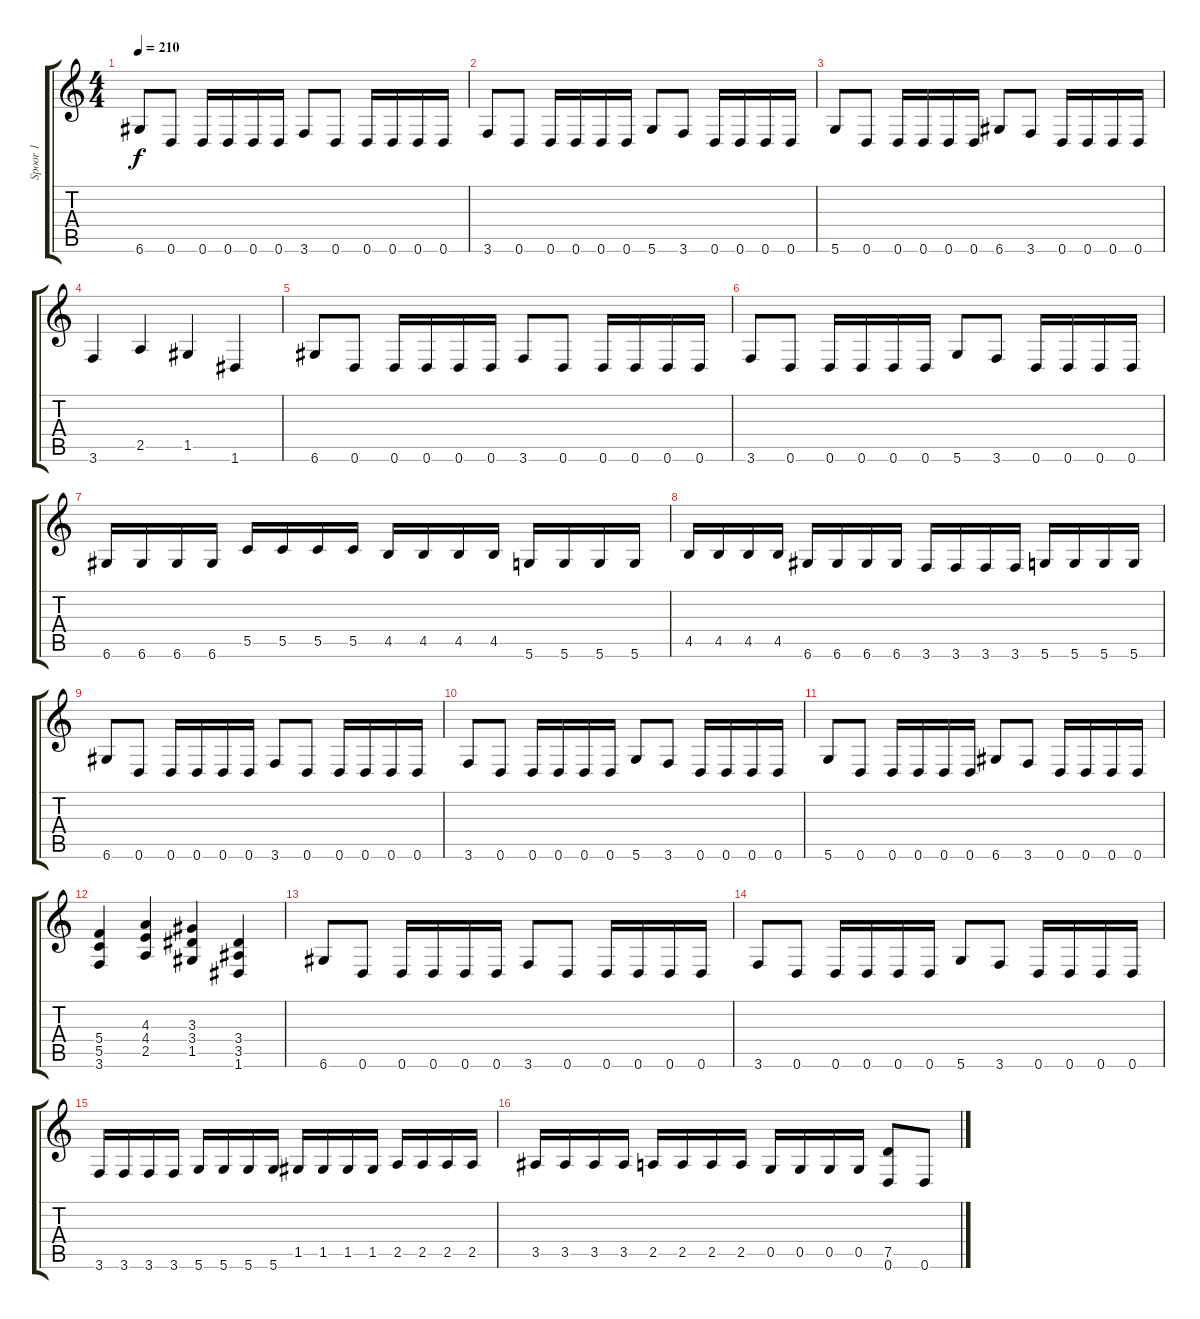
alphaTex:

\track ("Spoor 1" "Spoor 1") {instrument distortionguitar}
\staff {score tabs}
\tuning (D4 A3 F3 C3 G2 D2) {hide}
\ts (4 4)
\tempo 210
\clef g2
\ks c
6.6.8{dy f} 0.6.8 0.6.16 0.6.16 0.6.16 0.6.16 3.6.8 0.6.8 0.6.16 0.6.16 0.6.16 0.6.16 |
3.6.8 0.6.8 0.6.16 0.6.16 0.6.16 0.6.16 5.6.8 3.6.8 0.6.16 0.6.16 0.6.16 0.6.16 |
5.6.8 0.6.8 0.6.16 0.6.16 0.6.16 0.6.16 6.6.8 3.6.8 0.6.16 0.6.16 0.6.16 0.6.16 |
3.6.4 2.5.4 1.5.4 1.6.4 |
6.6.8 0.6.8 0.6.16 0.6.16 0.6.16 0.6.16 3.6.8 0.6.8 0.6.16 0.6.16 0.6.16 0.6.16 |
3.6.8 0.6.8 0.6.16 0.6.16 0.6.16 0.6.16 5.6.8 3.6.8 0.6.16 0.6.16 0.6.16 0.6.16 |
6.6.16 6.6.16 6.6.16 6.6.16 5.5.16 5.5.16 5.5.16 5.5.16 4.5.16 4.5.16 4.5.16 4.5.16 5.6.16 5.6.16 5.6.16 5.6.16 |
4.5.16 4.5.16 4.5.16 4.5.16 6.6.16 6.6.16 6.6.16 6.6.16 3.6.16 3.6.16 3.6.16 3.6.16 5.6.16 5.6.16 5.6.16 5.6.16 |
6.6.8 0.6.8 0.6.16 0.6.16 0.6.16 0.6.16 3.6.8 0.6.8 0.6.16 0.6.16 0.6.16 0.6.16 |
3.6.8 0.6.8 0.6.16 0.6.16 0.6.16 0.6.16 5.6.8 3.6.8 0.6.16 0.6.16 0.6.16 0.6.16 |
5.6.8 0.6.8 0.6.16 0.6.16 0.6.16 0.6.16 6.6.8 3.6.8 0.6.16 0.6.16 0.6.16 0.6.16 |
(5.4 5.5 3.6).4 (4.3 4.4 2.5).4 (3.3 3.4 1.5).4 (3.4 3.5 1.6).4 |
6.6.8 0.6.8 0.6.16 0.6.16 0.6.16 0.6.16 3.6.8 0.6.8 0.6.16 0.6.16 0.6.16 0.6.16 |
3.6.8 0.6.8 0.6.16 0.6.16 0.6.16 0.6.16 5.6.8 3.6.8 0.6.16 0.6.16 0.6.16 0.6.16 |
3.6.16 3.6.16 3.6.16 3.6.16 5.6.16 5.6.16 5.6.16 5.6.16 1.5.16 1.5.16 1.5.16 1.5.16 2.5.16 2.5.16 2.5.16 2.5.16 |
3.5.16 3.5.16 3.5.16 3.5.16 2.5.16 2.5.16 2.5.16 2.5.16 0.5.16 0.5.16 0.5.16 0.5.16 (7.5 0.6).8 0.6.8
